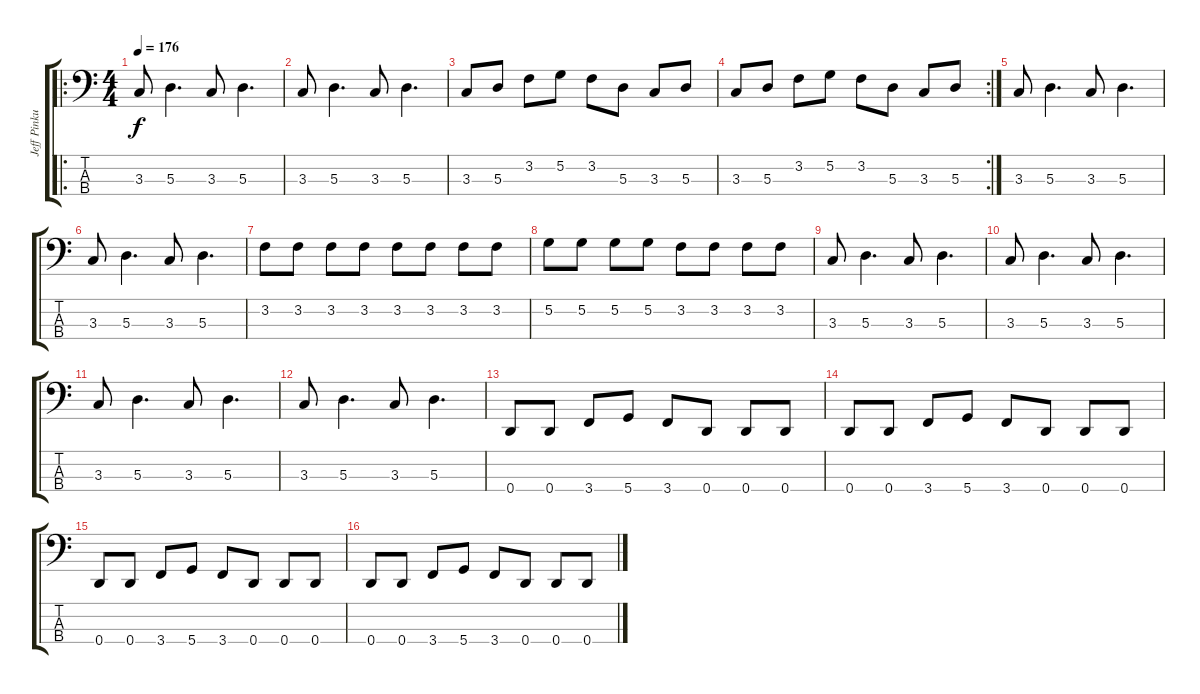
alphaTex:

\track ("Jeff Pinkus" "Jeff Pinku") {instrument electricbassfinger}
\staff {score tabs}
\tuning (G2 D2 A1 D1) {hide}
\ro
\ts (4 4)
\tempo 176
\clef f4
\ks c
3.3.8{dy f} 5.3.4{d} 3.3.8 5.3.4{d} |
3.3.8 5.3.4{d} 3.3.8 5.3.4{d} |
3.3.8 5.3.8 3.2.8 5.2.8 3.2.8 5.3.8 3.3.8 5.3.8 |
\rc 2
3.3.8 5.3.8 3.2.8 5.2.8 3.2.8 5.3.8 3.3.8 5.3.8 |
3.3.8 5.3.4{d} 3.3.8 5.3.4{d} |
3.3.8 5.3.4{d} 3.3.8 5.3.4{d} |
3.2.8 3.2.8 3.2.8 3.2.8 3.2.8 3.2.8 3.2.8 3.2.8 |
5.2.8 5.2.8 5.2.8 5.2.8 3.2.8 3.2.8 3.2.8 3.2.8 |
3.3.8 5.3.4{d} 3.3.8 5.3.4{d} |
3.3.8 5.3.4{d} 3.3.8 5.3.4{d} |
3.3.8 5.3.4{d} 3.3.8 5.3.4{d} |
3.3.8 5.3.4{d} 3.3.8 5.3.4{d} |
0.4.8 0.4.8 3.4.8 5.4.8 3.4.8 0.4.8 0.4.8 0.4.8 |
0.4.8 0.4.8 3.4.8 5.4.8 3.4.8 0.4.8 0.4.8 0.4.8 |
0.4.8 0.4.8 3.4.8 5.4.8 3.4.8 0.4.8 0.4.8 0.4.8 |
0.4.8 0.4.8 3.4.8 5.4.8 3.4.8 0.4.8 0.4.8 0.4.8
